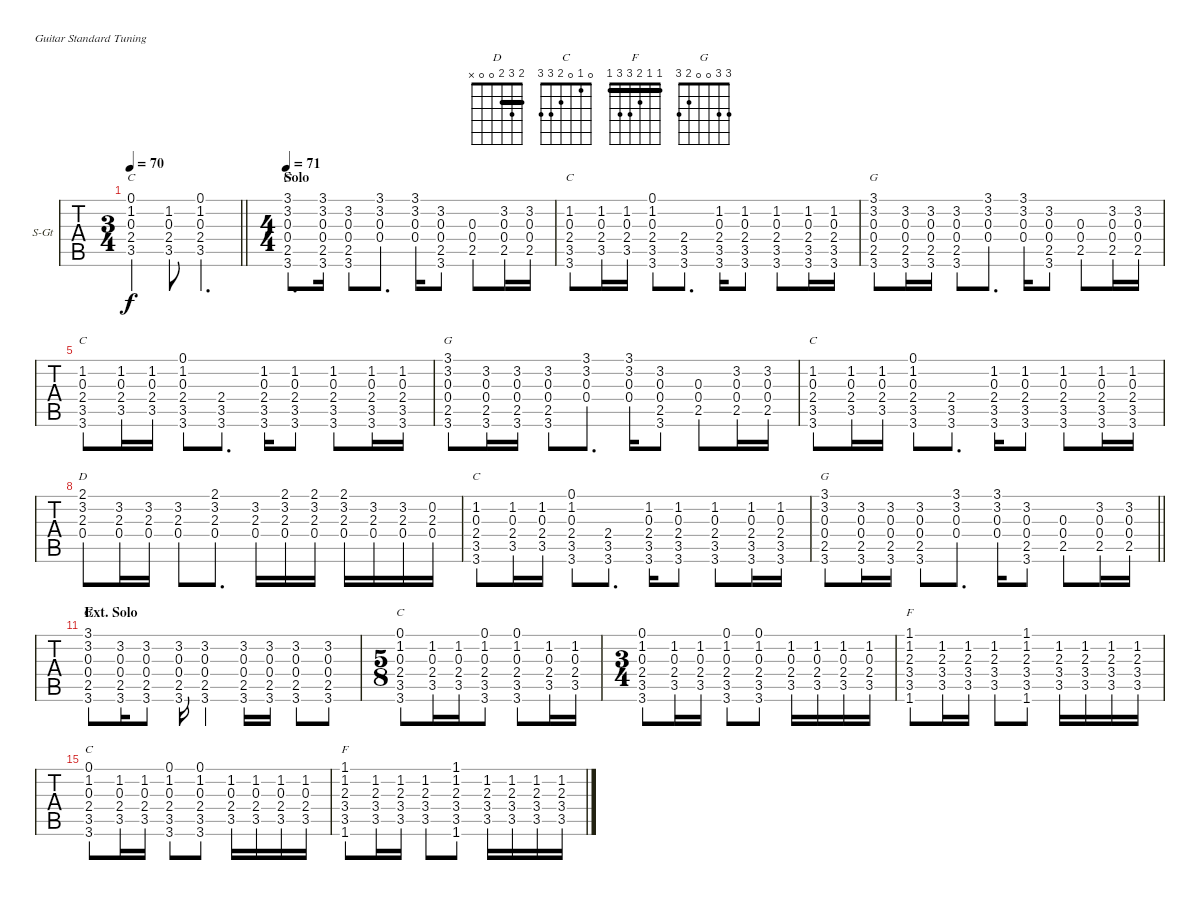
\bracketExtendMode nobrackets
\firstSystemTrackNameOrientation horizontal
\otherSystemsTrackNameOrientation horizontal
\defaultBarNumberDisplay FirstOfSystem
\track ("Acoustic" "S-Gt") {instrument acousticguitarsteel}
\staff {tabs}
\tuning (E4 B3 G3 D3 A2 E2)
\chord ("D" 2 3 2 0 0 x) {barre 2}
\chord ("C" 0 1 0 2 3 3)
\chord ("F" 1 1 2 3 3 1) {barre (1 1)}
\chord ("G" 3 3 0 0 2 3)
\ts (3 4)
\tempo 70
\clef g2
\barLineRight lightlight
\ks c
(0.1 1.2 0.3 2.4 3.5).4{ch "C" dy f} (1.2 0.3 2.4 3.5).8 (0.1 1.2 0.3 2.4 3.5).4{d} |
\ts (4 4)
\section ("" "Solo")
\tempo 71
(3.1 3.2 0.3 0.4 2.5 3.6).8{d ch "G"} (3.2 0.3 0.4 2.5 3.6 3.1).16 (3.2 0.3 0.4 2.5 3.6).8 (3.1 3.2 0.3 0.4).8{d} (3.1 3.2 0.3 0.4).16 (3.2 0.3 0.4 2.5 3.6).8 (0.3 0.4 2.5).8 (3.2 0.3 0.4 2.5).16 (3.2 0.3 0.4 2.5).16 |
(1.2 0.3 2.4 3.5 3.6).8{ch "C"} (1.2 0.3 2.4 3.5).16 (1.2 0.3 2.4 3.5).16 (0.1 1.2 0.3 2.4 3.5 3.6).8 (2.4 3.5 3.6).8{d} (1.2 0.3 2.4 3.5 3.6).16 (1.2 0.3 2.4 3.5 3.6).8 (1.2 0.3 2.4 3.5 3.6).8 (1.2 0.3 2.4 3.5 3.6).16 (1.2 0.3 2.4 3.5 3.6).16 |
(3.1 3.2 0.3 0.4 2.5 3.6).8{ch "G"} (3.2 0.3 0.4 2.5 3.6).16 (3.2 0.3 0.4 2.5 3.6).16 (3.2 0.3 0.4 2.5 3.6).8 (3.1 3.2 0.3 0.4).8{d} (3.1 3.2 0.3 0.4).16 (3.2 0.3 0.4 2.5 3.6).8 (0.3 0.4 2.5).8 (3.2 0.3 0.4 2.5).16 (3.2 0.3 0.4 2.5).16 |
(1.2 0.3 2.4 3.5 3.6).8{ch "C"} (1.2 0.3 2.4 3.5).16 (1.2 0.3 2.4 3.5).16 (0.1 1.2 0.3 2.4 3.5 3.6).8 (2.4 3.5 3.6).8{d} (1.2 0.3 2.4 3.5 3.6).16 (1.2 0.3 2.4 3.5 3.6).8 (1.2 0.3 2.4 3.5 3.6).8 (1.2 0.3 2.4 3.5 3.6).16 (1.2 0.3 2.4 3.5 3.6).16 |
(3.1 3.2 0.3 0.4 2.5 3.6).8{ch "G"} (3.2 0.3 0.4 2.5 3.6).16 (3.2 0.3 0.4 2.5 3.6).16 (3.2 0.3 0.4 2.5 3.6).8 (3.1 3.2 0.3 0.4).8{d} (3.1 3.2 0.3 0.4).16 (3.2 0.3 0.4 2.5 3.6).8 (0.3 0.4 2.5).8 (3.2 0.3 0.4 2.5).16 (3.2 0.3 0.4 2.5).16 |
(1.2 0.3 2.4 3.5 3.6).8{ch "C"} (1.2 0.3 2.4 3.5).16 (1.2 0.3 2.4 3.5).16 (0.1 1.2 0.3 2.4 3.5 3.6).8 (2.4 3.5 3.6).8{d} (1.2 0.3 2.4 3.5 3.6).16 (1.2 0.3 2.4 3.5 3.6).8 (1.2 0.3 2.4 3.5 3.6).8 (1.2 0.3 2.4 3.5 3.6).16 (1.2 0.3 2.4 3.5 3.6).16 |
(2.1 3.2 2.3 0.4).8{ch "D"} (3.2 2.3 0.4).16 (3.2 2.3 0.4).16 (3.2 2.3 0.4).8 (2.1 3.2 2.3 0.4).8{d} (3.2 2.3 0.4).16 (2.1 3.2 2.3 0.4).16 (2.1 3.2 2.3 0.4).16 (2.1 3.2 2.3 0.4).16 (3.2 2.3 0.4).16 (3.2 2.3 0.4).16 (0.2 2.3 0.4).16 |
(1.2 0.3 2.4 3.5 3.6).8{ch "C"} (1.2 0.3 2.4 3.5).16 (1.2 0.3 2.4 3.5).16 (0.1 1.2 0.3 2.4 3.5 3.6).8 (2.4 3.5 3.6).8{d} (1.2 0.3 2.4 3.5 3.6).16 (1.2 0.3 2.4 3.5 3.6).8 (1.2 0.3 2.4 3.5 3.6).8 (1.2 0.3 2.4 3.5 3.6).16 (1.2 0.3 2.4 3.5 3.6).16 |
\barLineRight lightlight
(3.1 3.2 0.3 0.4 2.5 3.6).8{ch "G"} (3.2 0.3 0.4 2.5 3.6).16 (3.2 0.3 0.4 2.5 3.6).16 (3.2 0.3 0.4 2.5 3.6).8 (3.1 3.2 0.3 0.4).8{d} (3.1 3.2 0.3 0.4).16 (3.2 0.3 0.4 2.5 3.6).8 (0.3 0.4 2.5).8 (3.2 0.3 0.4 2.5).16 (3.2 0.3 0.4 2.5).16 |
\section ("" "Ext. Solo")
(3.2 0.3 0.4 2.5 3.6 3.1).8{ch "G"} (3.2 0.3 0.4 2.5 3.6).16 (3.2 0.3 0.4 2.5 3.6).8 (3.2 0.3 0.4 2.5 3.6).16 (3.2 0.3 0.4 2.5 3.6).4 (3.2 0.3 0.4 2.5 3.6).16 (3.2 0.3 0.4 2.5 3.6).16 (3.2 0.3 0.4 2.5 3.6).8 (3.2 0.3 0.4 2.5 3.6).8 |
\ts (5 8)
(0.1 1.2 0.3 2.4 3.5 3.6).8{ch "C"} (1.2 0.3 2.4 3.5).16 (1.2 0.3 2.4 3.5).16 (0.1 1.2 0.3 2.4 3.5 3.6).8 (0.1 1.2 0.3 2.4 3.5 3.6).8 (1.2 0.3 2.4 3.5).16 (1.2 0.3 2.4 3.5).16 |
\ts (3 4)
(0.1 1.2 0.3 2.4 3.5 3.6).8 (1.2 0.3 2.4 3.5).16 (1.2 0.3 2.4 3.5).16 (0.1 1.2 0.3 2.4 3.5 3.6).8 (0.1 1.2 0.3 2.4 3.5 3.6).8 (1.2 0.3 2.4 3.5).16 (1.2 0.3 2.4 3.5).16 (1.2 0.3 2.4 3.5).16 (1.2 0.3 2.4 3.5).16 |
(1.1 1.2 2.3 3.4 3.5 1.6).8{ch "F"} (1.2 2.3 3.4 3.5).16 (1.2 2.3 3.4 3.5).16 (1.2 2.3 3.4 3.5).8 (1.1 1.2 2.3 3.4 3.5 1.6).8 (1.2 2.3 3.4 3.5).16 (1.2 2.3 3.4 3.5).16 (1.2 2.3 3.4 3.5).16 (1.2 2.3 3.4 3.5).16 |
(0.1 1.2 0.3 2.4 3.5 3.6).8{ch "C"} (1.2 0.3 2.4 3.5).16 (1.2 0.3 2.4 3.5).16 (0.1 1.2 0.3 2.4 3.5 3.6).8 (0.1 1.2 0.3 2.4 3.5 3.6).8 (1.2 0.3 2.4 3.5).16 (1.2 0.3 2.4 3.5).16 (1.2 0.3 2.4 3.5).16 (1.2 0.3 2.4 3.5).16 |
(1.1 1.2 2.3 3.4 3.5 1.6).8{ch "F"} (1.2 2.3 3.4 3.5).16 (1.2 2.3 3.4 3.5).16 (1.2 2.3 3.4 3.5).8 (1.1 1.2 2.3 3.4 3.5 1.6).8 (1.2 2.3 3.4 3.5).16 (1.2 2.3 3.4 3.5).16 (1.2 2.3 3.4 3.5).16 (1.2 2.3 3.4 3.5).16
